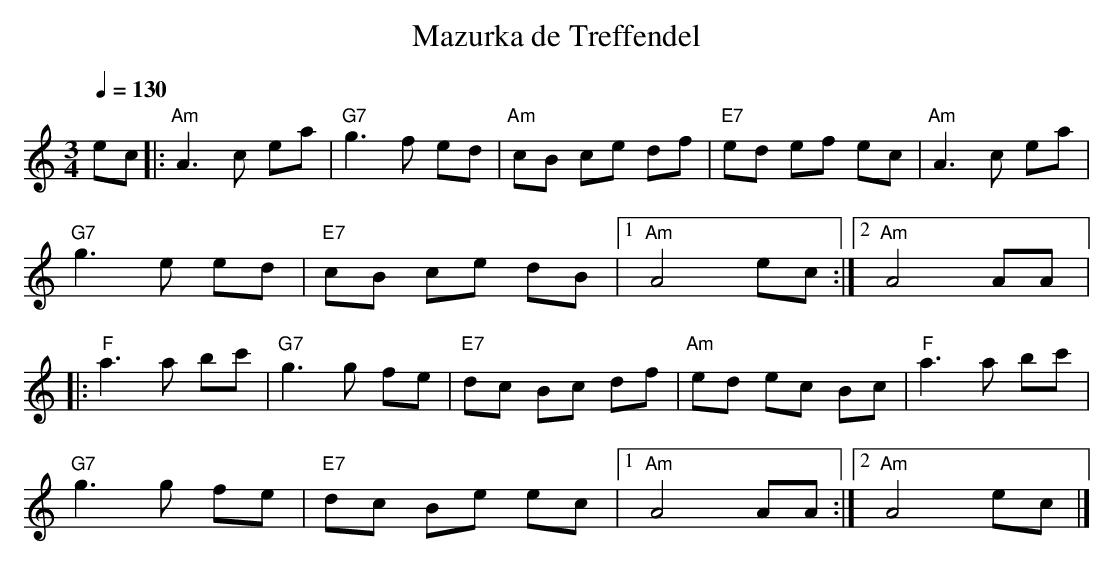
X:1
T:Mazurka de Treffendel
M:3/4
L:1/8
Q:1/4=130
K:Cmaj
ec |: "Am"A3 c ea | "G7"g3 f ed | "Am"cB ce df | "E7"ed ef ec | "Am"A3 c ea |
"G7"g3 e ed | "E7"cB ce dB |1 "Am"A4 ec :|2 "Am"A4 AA |:
"F"a3 a bc' | "G7"g3 g fe | "E7"dc Bc df | "Am"ed ec Bc | "F"a3 a bc' |
"G7"g3 g fe | "E7"dc Be ec |1 "Am"A4 AA :|2 "Am"A4 ec |]
